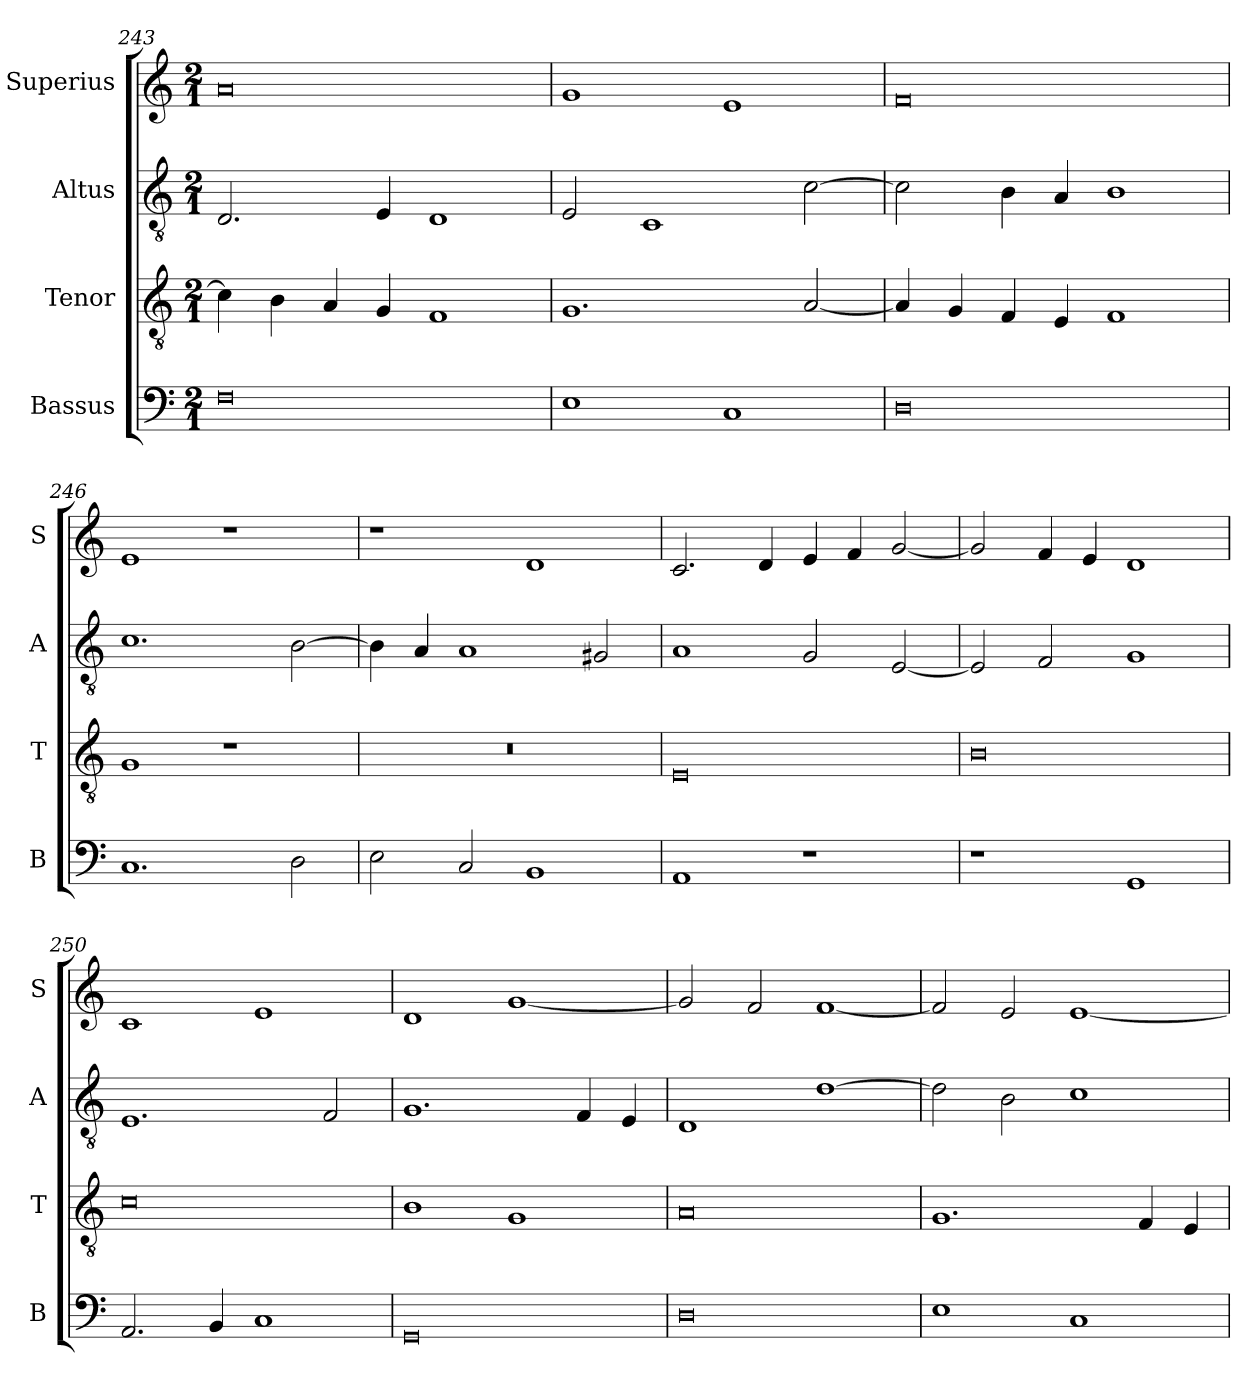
**kern	**kern	**kern	**kern
*part4	*part3	*part2	*part1
*staff4	*staff3	*staff2	*staff1
*I"Bassus	*I"Tenor	*I"Altus	*I"Superius
*I'B	*I'T	*I'A	*I'S
*clefF4	*clefGv2	*clefGv2	*clefG2
*k[]	*k[]	*k[]	*k[]
*M2/1	*M2/1	*M2/1	*M2/1
=243	=243	=243	=243
0F	4c\]	2.D/	0a
.	4B\	.	.
.	4A/	.	.
.	4G/	4E/	.
.	1F	1D	.
=244	=244	=244	=244
1E	1.G	2E/	1g
.	.	1C	.
1C	.	.	1e
.	[2A/	[2c\	.
=245	=245	=245	=245
0D	4A/]	2c\]	0f
.	4G/	.	.
.	4F/	4B\	.
.	4E/	4A/	.
.	1F	1B	.
=246	=246	=246	=246
1.C	1G	1.c	1e
.	1r	.	1r
2D\	.	[2B\	.
=247	=247	=247	=247
2E\	0r	4B\]	1r
.	.	4A/	.
2C/	.	1A	.
1BB	.	.	1d
.	.	2G#X/	.
=248	=248	=248	=248
1AA	0E	1A	2.c/
.	.	.	4d/
1r	.	2G/	4e/
.	.	.	4f/
.	.	[2E/	[2g/
=249	=249	=249	=249
1r	0B	2E/]	2g/]
.	.	2F/	4f/
.	.	.	4e/
1GG	.	1G	1d
=250	=250	=250	=250
2.AA/	0c	1.E	1c
4BB/	.	.	.
1C	.	.	1e
.	.	2F/	.
=251	=251	=251	=251
0GG	1B	1.G	1d
.	1G	.	[1g
.	.	4F/	.
.	.	4E/	.
=252	=252	=252	=252
0D	0A	1D	2g/]
.	.	.	2f/
.	.	[1d	[1f
=253	=253	=253	=253
1E	1.G	2d\]	2f/]
.	.	2B\	2e/
1C	.	1c	[1e
.	4F/	.	.
.	4E/	.	.
=	=	=	=
*-	*-	*-	*-
